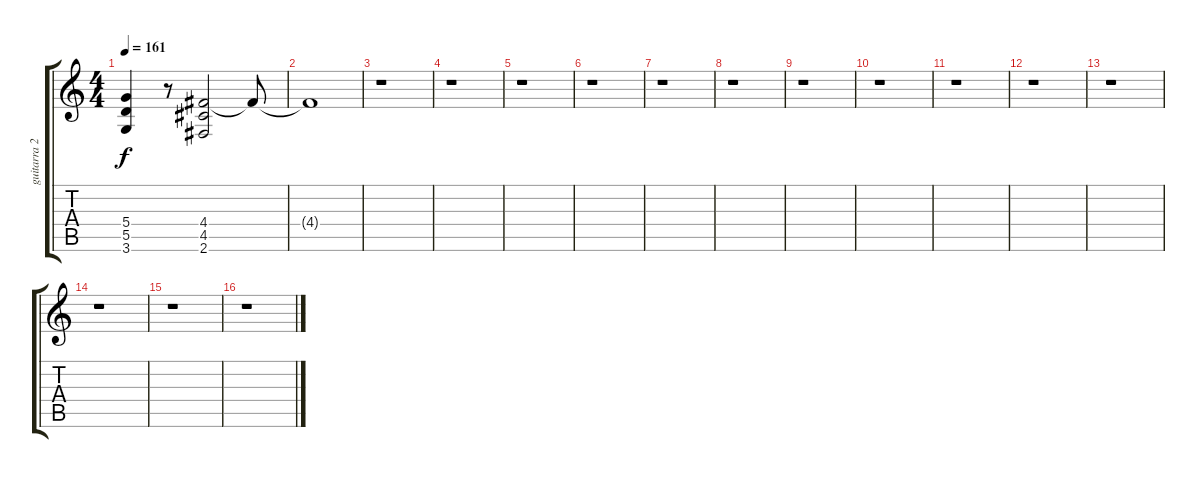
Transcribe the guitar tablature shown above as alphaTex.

\track ("guitarra 2" "guitarra 2") {instrument overdrivenguitar}
\staff {score tabs}
\tuning (E4 B3 G3 D3 A2 E2) {hide}
\ts (4 4)
\tempo 161
\clef g2
\ks c
(5.4 5.5 3.6).4{dy f} r.8 (4.4 4.5 2.6).2 4.4{t}.8 |
4.4{t}.1 |
r.1 |
r.1 |
r.1 |
r.1 |
r.1 |
r.1 |
r.1 |
r.1 |
r.1 |
r.1 |
r.1 |
r.1 |
r.1 |
r.1
